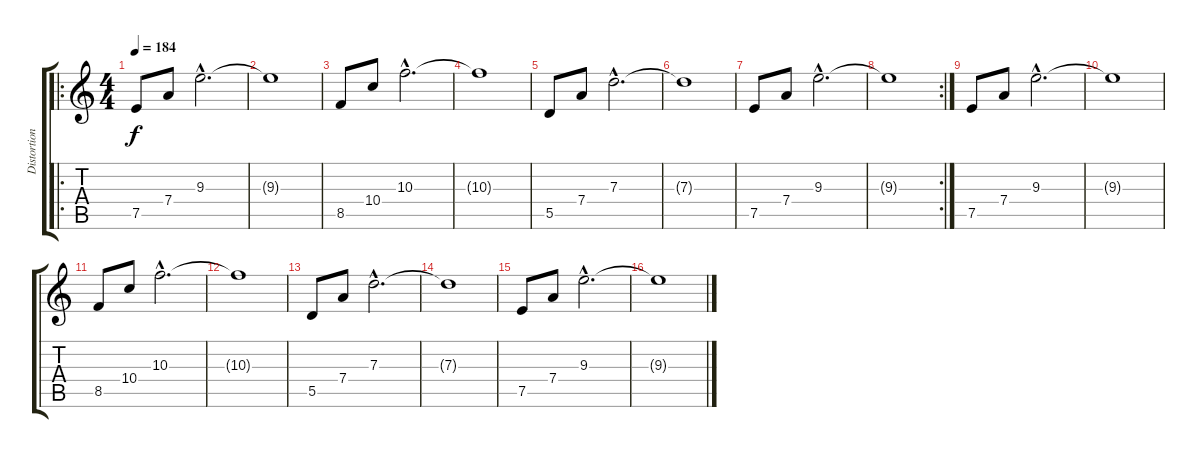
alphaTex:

\track ("Distortion Guitar" "Distortion") {instrument distortionguitar}
\staff {score tabs}
\tuning (E4 B3 G3 D3 A2 E2) {hide}
\ro
\ts (4 4)
\tempo 184
\clef g2
\ks c
7.5.8{dy f} 7.4.8 9.3{hac}.2{d} |
9.3{t}.1 |
8.5.8 10.4.8 10.3{hac}.2{d} |
10.3{t}.1 |
5.5.8 7.4.8 7.3{hac}.2{d} |
7.3{t}.1 |
7.5.8 7.4.8 9.3{hac}.2{d} |
\rc 2
9.3{t}.1 |
7.5.8 7.4.8 9.3{hac}.2{d} |
9.3{t}.1 |
8.5.8 10.4.8 10.3{hac}.2{d} |
10.3{t}.1 |
5.5.8 7.4.8 7.3{hac}.2{d} |
7.3{t}.1 |
7.5.8 7.4.8 9.3{hac}.2{d} |
9.3{t}.1
